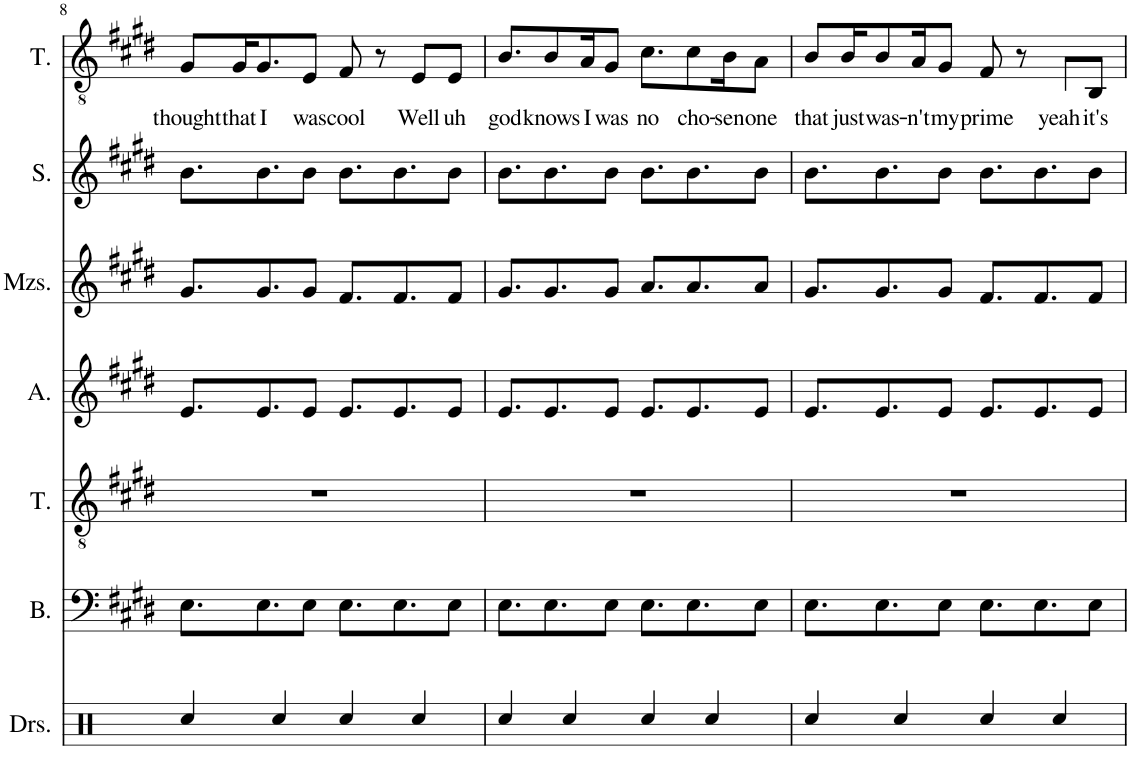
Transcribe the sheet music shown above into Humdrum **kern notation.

**kern	**kern	**kern	**kern	**kern	**kern	**kern	**text
*part7	*part6	*part5	*part4	*part3	*part2	*part1	*part1
*staff7	*staff6	*staff5	*staff4	*staff3	*staff2	*staff1	*staff1
*I"Drumset	*I"Bass	*I"Tenor	*I"Alto	*I"Mezzo-soprano	*I"Soprano	*I"Tenor	*
*I'Drs.	*I'B.	*I'T.	*I'A.	*I'Mzs.	*I'S.	*I'T.	*
!!LO:PB:g=z
*clefX	*clefF4	*clefGv2	*clefG2	*clefG2	*clefG2	*clefGv2	*
*k[]	*k[f#c#g#d#]	*k[f#c#g#d#]	*k[f#c#g#d#]	*k[f#c#g#d#]	*k[f#c#g#d#]	*k[f#c#g#d#]	*
*M4/4	*M4/4	*M4/4	*M4/4	*M4/4	*M4/4	*M4/4	*
=8	=8	=8	=8	=8	=8	=8	=8
!	!	!	!	!	!	!	!LO:LY:b
4Rcc/	8.E\L	1r	8.e/L	8.g#/L	8.b\L	8G#/L	thought
!	!	!	!	!	!	!	!LO:LY:b
.	.	.	.	.	.	16G#/K	that
!	!	!	!	!	!	!	!LO:LY:b
.	8.E\	.	8.e/	8.g#/	8.b\	8.G#/	I
4Rcc/	.	.	.	.	.	.	.
!	!	!	!	!	!	!	!LO:LY:b
.	8E\J	.	8e/J	8g#/J	8b\J	8E/J	was
!	!	!	!	!	!	!	!LO:LY:b
4Rcc/	8.E\L	.	8.e/L	8.f#/L	8.b\L	8F#/	cool
.	.	.	.	.	.	8r	.
.	8.E\	.	8.e/	8.f#/	8.b\	.	.
!	!	!	!	!	!	!	!LO:LY:b
4Rcc/	.	.	.	.	.	8E/L	Well
!	!	!	!	!	!	!	!LO:LY:b
.	8E\J	.	8e/J	8f#/J	8b\J	8E/J	uh
=9	=9	=9	=9	=9	=9	=9	=9
!	!	!	!	!	!	!	!LO:LY:b
4Rcc/	8.E\L	1r	8.e/L	8.g#/L	8.b\L	8.B/L	god
!	!	!	!	!	!	!	!LO:LY:b
.	8.E\	.	8.e/	8.g#/	8.b\	8B/	knows
4Rcc/	.	.	.	.	.	.	.
!	!	!	!	!	!	!	!LO:LY:b
.	.	.	.	.	.	16A/K	I
!	!	!	!	!	!	!	!LO:LY:b
.	8E\J	.	8e/J	8g#/J	8b\J	8G#/J	was
!	!	!	!	!	!	!	!LO:LY:b
4Rcc/	8.E\L	.	8.e/L	8.a/L	8.b\L	8.c#\L	no
!	!	!	!	!	!	!	!LO:LY:b
.	8.E\	.	8.e/	8.a/	8.b\	8c#\	cho-
4Rcc/	.	.	.	.	.	.	.
!	!	!	!	!	!	!	!LO:LY:b
.	.	.	.	.	.	16B\K	-sen
!	!	!	!	!	!	!	!LO:LY:b
.	8E\J	.	8e/J	8a/J	8b\J	8A\J	one
=10	=10	=10	=10	=10	=10	=10	=10
!	!	!	!	!	!	!	!LO:LY:b
4Rcc/	8.E\L	1r	8.e/L	8.g#/L	8.b\L	8B/L	that
!	!	!	!	!	!	!	!LO:LY:b
.	.	.	.	.	.	16B/K	just
!	!	!	!	!	!	!	!LO:LY:b
.	8.E\	.	8.e/	8.g#/	8.b\	8B/	was-
4Rcc/	.	.	.	.	.	.	.
!	!	!	!	!	!	!	!LO:LY:b
.	.	.	.	.	.	16A/K	-n't
!	!	!	!	!	!	!	!LO:LY:b
.	8E\J	.	8e/J	8g#/J	8b\J	8G#/J	my
!	!	!	!	!	!	!	!LO:LY:b
4Rcc/	8.E\L	.	8.e/L	8.f#/L	8.b\L	8F#/	prime
.	.	.	.	.	.	8r	.
.	8.E\	.	8.e/	8.f#/	8.b\	.	.
!	!	!	!	!	!	!	!LO:LY:b
4Rcc/	.	.	.	.	.	8BB/L	yeah
!	!	!	!	!	!	!	!LO:LY:b
.	8E\J	.	8e/J	8f#/J	8b\J	8BB/J	it's
=	=	=	=	=	=	=	=
*-	*-	*-	*-	*-	*-	*-	*-
